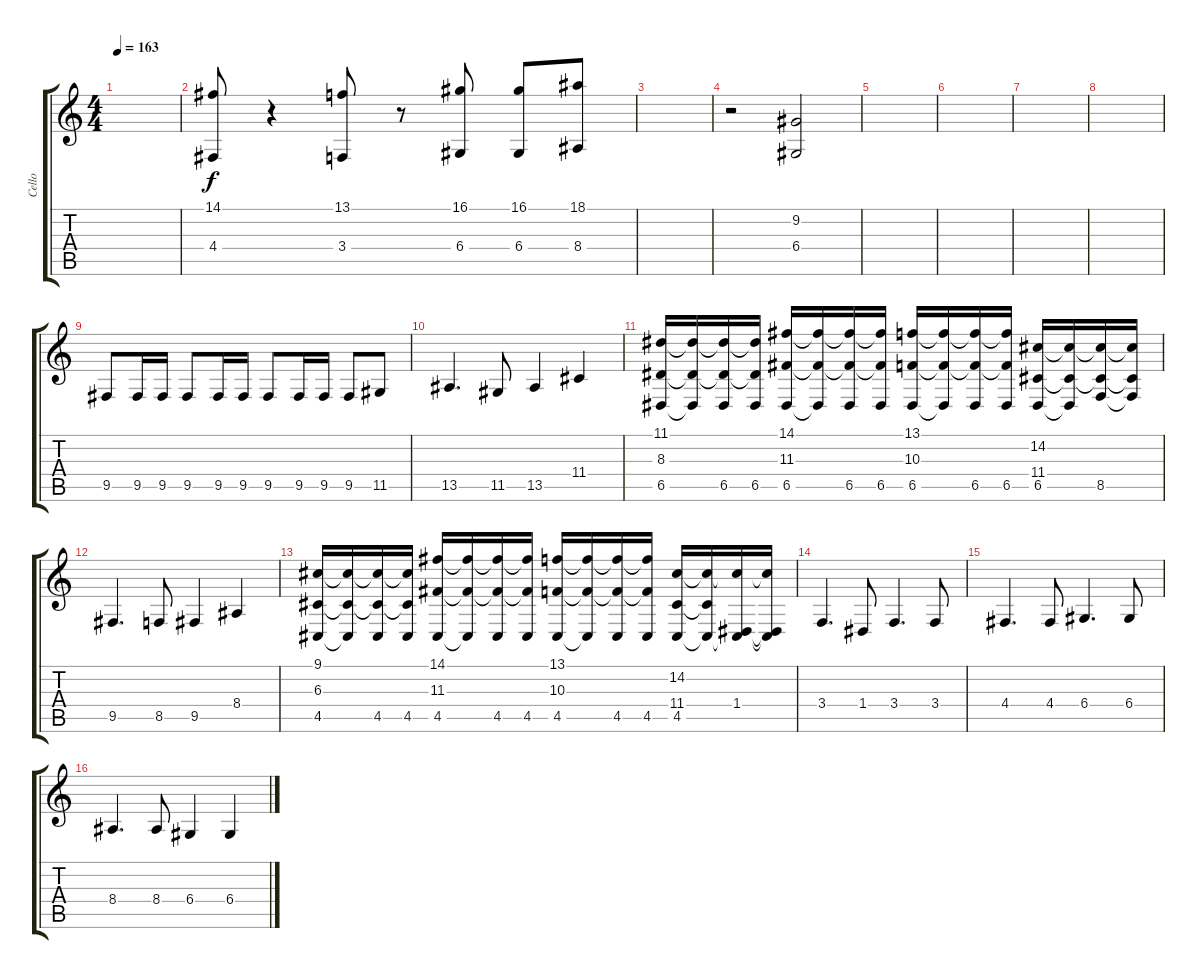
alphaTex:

\track ("Cello" "Cello") {instrument cello}
\staff {score tabs}
\tuning (E4 B3 G3 D3 A2 E2) {hide}
\ts (4 4)
\tempo 163
\clef g2
\ks c
|
(14.1 4.4).8 r.4 (13.1 3.4).8 r.8 (16.1 6.4).8 (16.1 6.4).8 (18.1 8.4).8 |
|
r.2 (9.2 6.4).2 |
|
|
|
|
9.5.8 9.5.16 9.5.16 9.5.8 9.5.16 9.5.16 9.5.8 9.5.16 9.5.16 9.5.8 11.5.8 |
13.5.4{d} 11.5.8 13.5.4 11.4.4 |
(11.1 8.3 6.5).16 (11.1{t} 8.3{t} 6.5{t}).16 (11.1{t} 8.3{t} 6.5).16 (11.1{t} 8.3{t} 6.5).16 (14.1 11.3 6.5).16 (14.1{t} 11.3{t} 6.5{t}).16 (14.1{t} 11.3{t} 6.5).16 (14.1{t} 11.3{t} 6.5).16 (13.1 10.3 6.5).16 (13.1{t} 10.3{t} 6.5{t}).16 (13.1{t} 10.3{t} 6.5).16 (13.1{t} 10.3{t} 6.5).16 (14.2 11.4 6.5).16 (14.2{t} 11.4{t} 6.5{t}).16 (14.2{t} 11.4{t} 8.5).16 (14.2{t} 11.4{t} 8.5{t}).16 |
9.5.4{d} 8.5.8 9.5.4 8.4.4 |
(9.1 6.3 4.5).16 (9.1{t} 6.3{t} 4.5{t}).16 (9.1{t} 6.3{t} 4.5).16 (9.1{t} 6.3{t} 4.5).16 (14.1 11.3 4.5).16 (14.1{t} 11.3{t} 4.5{t}).16 (14.1{t} 11.3{t} 4.5).16 (14.1{t} 11.3{t} 4.5).16 (13.1 10.3 4.5).16 (13.1{t} 10.3{t} 4.5{t}).16 (13.1{t} 10.3{t} 4.5).16 (13.1{t} 10.3{t} 4.5).16 (14.2 11.4 4.5).16 (14.2{t} 11.4{t} 4.5{t}).16 (14.2{t} 1.4 4.5{t}).16 (14.2{t} 1.4{t} 4.5{t}).16 |
3.4.4{d} 1.4.8 3.4.4{d} 3.4.8 |
4.4.4{d} 4.4.8 6.4.4{d} 6.4.8 |
8.4.4{d} 8.4.8 6.4.4 6.4.4
